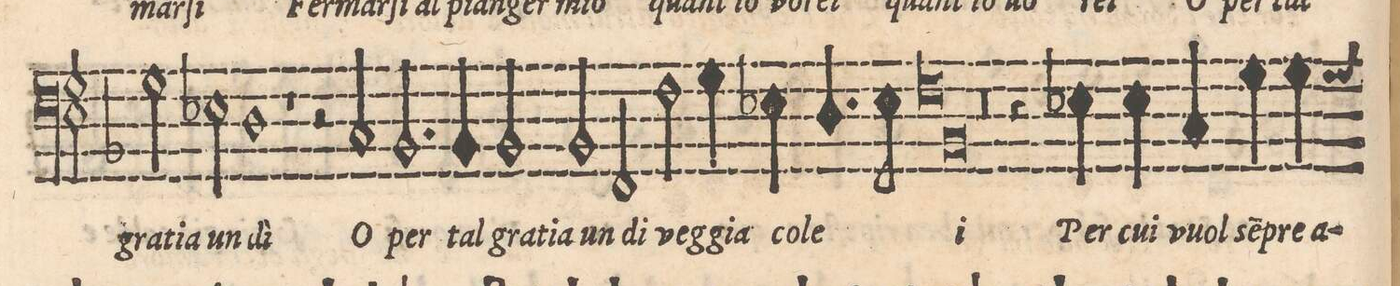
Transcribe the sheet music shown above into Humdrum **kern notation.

**kern	**text
*I"BASSO	*
*clefF4	*
*k[b-]	*
*met(C|)	*
*M2/1	*
2G\	gra-
2E-X\	-tia_un
1D	dì
=37-	=37-
1r	.
2r	.
2C/	O
=38-	=38-
2.BB-/	per
4BB-/	tal
2BB-/	gra-
2BB-/	-tia_un
=39-	=39-
2FF/	dì
2F\	veg-
4G\	-gia
4E-X\	co-
4.D/	-le-
8E-\	.
=40-	=40-
*lig	*
1F	-i
1BB-	.
*Xlig	*
=41-	=41-
0r	.
=42-	=42-
4r	.
4E-X\	Per
4E-\	cui
4C/	vuol
4G\	se(m)-
4G\	-pre_a-
*custos:G	*
*-	*-
